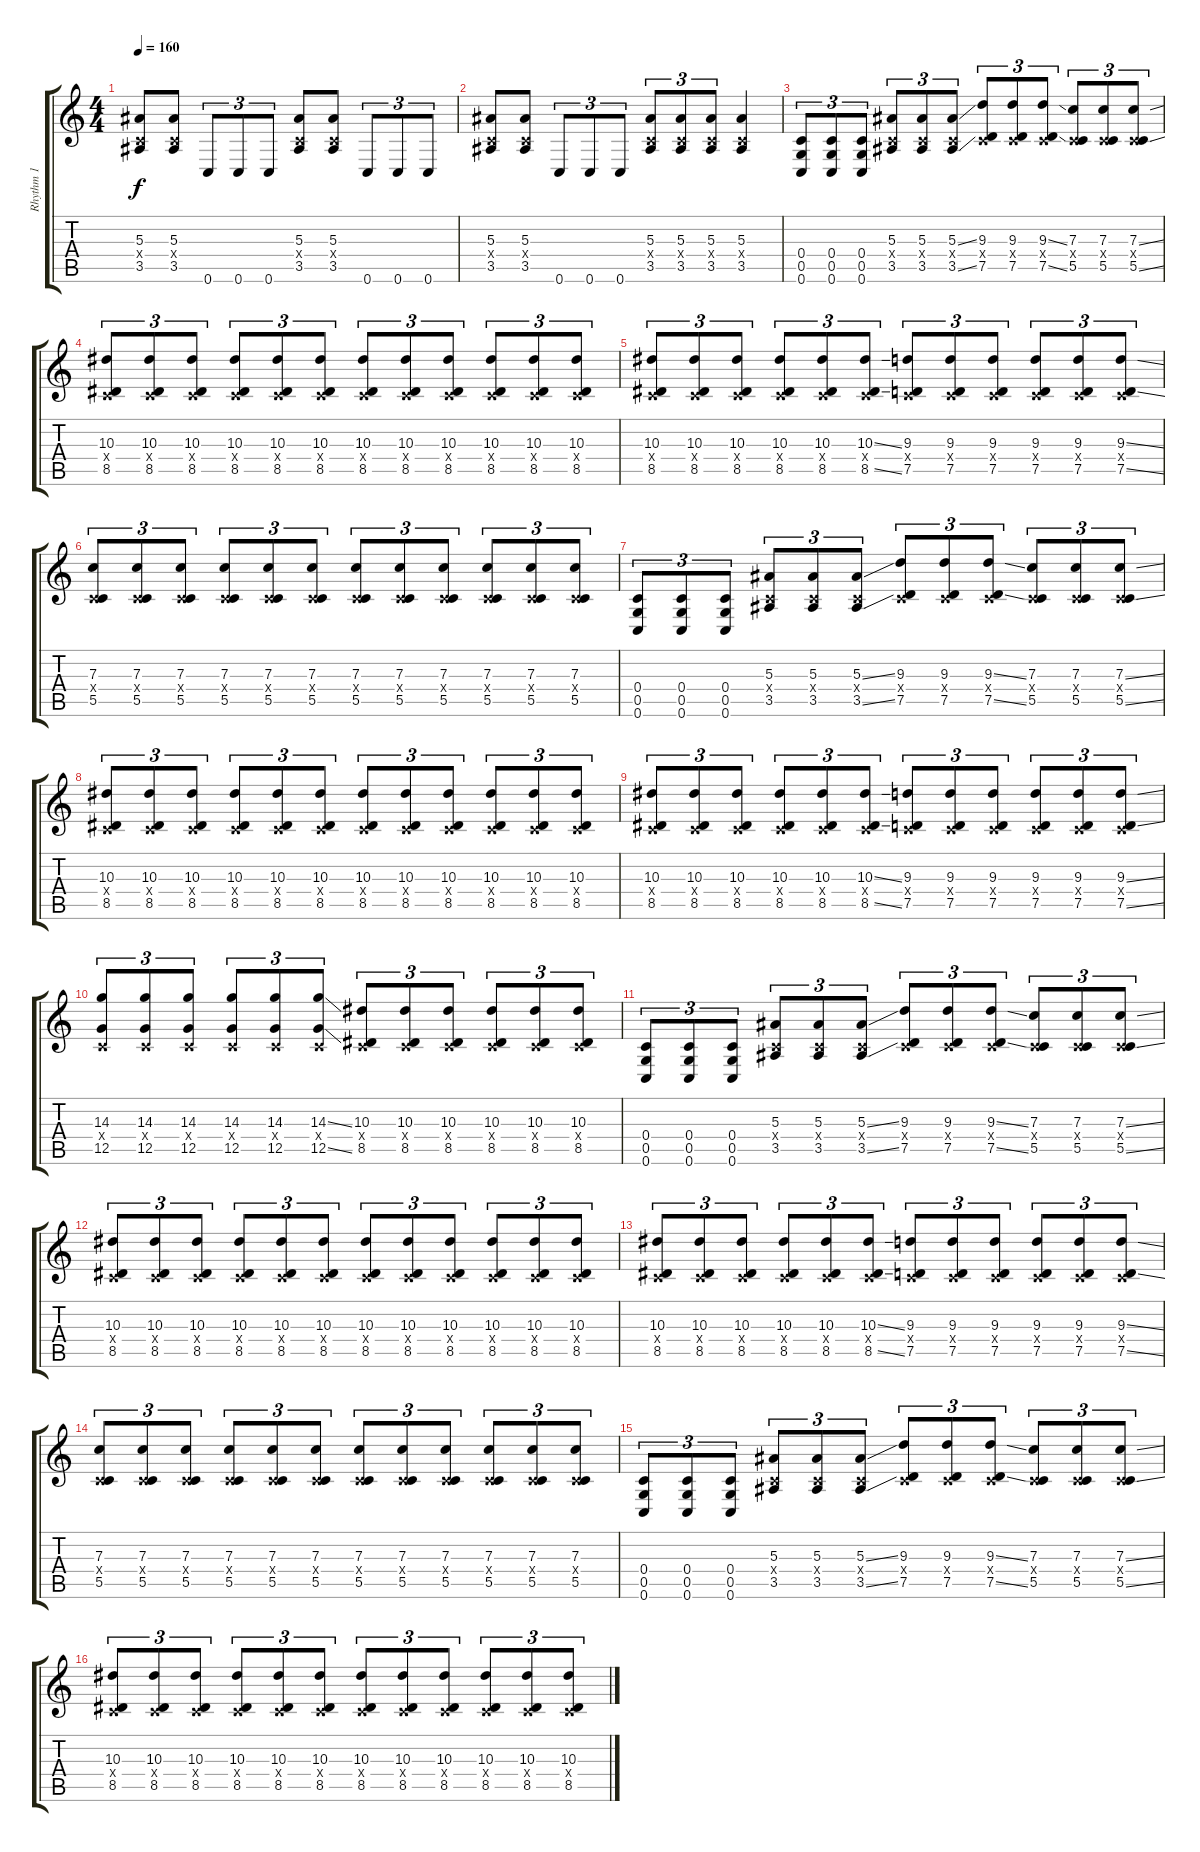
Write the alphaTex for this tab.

\track ("Rhythm 1" "Rhythm 1") {instrument distortionguitar}
\staff {score tabs}
\tuning (D4 A3 F3 C3 G2 C2) {hide}
\ts (4 4)
\tempo 160
\clef g2
\ks c
(5.3 0.4{x} 3.5).8{dy f} (5.3 0.4{x} 3.5).8 0.6.8{tu (3 2)} 0.6.8{tu (3 2)} 0.6.8{tu (3 2)} (5.3 0.4{x} 3.5).8 (5.3 0.4{x} 3.5).8 0.6.8{tu (3 2)} 0.6.8{tu (3 2)} 0.6.8{tu (3 2)} |
(5.3 0.4{x} 3.5).8 (5.3 0.4{x} 3.5).8 0.6.8{tu (3 2)} 0.6.8{tu (3 2)} 0.6.8{tu (3 2)} (5.3 0.4{x} 3.5).8{tu (3 2)} (5.3 0.4{x} 3.5).8{tu (3 2)} (5.3 0.4{x} 3.5).8{tu (3 2)} (5.3 0.4{x} 3.5).4 |
(0.4 0.5 0.6).8{tu (3 2)} (0.4 0.5 0.6).8{tu (3 2)} (0.4 0.5 0.6).8{tu (3 2)} (5.3 0.4{x} 3.5).8{tu (3 2)} (5.3 0.4{x} 3.5).8{tu (3 2)} (5.3{ss} 0.4{x} 3.5{ss}).8{tu (3 2)} (9.3 0.4{x} 7.5).8{tu (3 2)} (9.3 0.4{x} 7.5).8{tu (3 2)} (9.3{ss} 0.4{x} 7.5{ss}).8{tu (3 2)} (7.3 0.4{x} 5.5).8{tu (3 2)} (7.3 0.4{x} 5.5).8{tu (3 2)} (7.3{ss} 0.4{x} 5.5{ss}).8{tu (3 2)} |
(10.3 0.4{x} 8.5).8{tu (3 2)} (10.3 0.4{x} 8.5).8{tu (3 2)} (10.3 0.4{x} 8.5).8{tu (3 2)} (10.3 0.4{x} 8.5).8{tu (3 2)} (10.3 0.4{x} 8.5).8{tu (3 2)} (10.3 0.4{x} 8.5).8{tu (3 2)} (10.3 0.4{x} 8.5).8{tu (3 2)} (10.3 0.4{x} 8.5).8{tu (3 2)} (10.3 0.4{x} 8.5).8{tu (3 2)} (10.3 0.4{x} 8.5).8{tu (3 2)} (10.3 0.4{x} 8.5).8{tu (3 2)} (10.3 0.4{x} 8.5).8{tu (3 2)} |
(10.3 0.4{x} 8.5).8{tu (3 2)} (10.3 0.4{x} 8.5).8{tu (3 2)} (10.3 0.4{x} 8.5).8{tu (3 2)} (10.3 0.4{x} 8.5).8{tu (3 2)} (10.3 0.4{x} 8.5).8{tu (3 2)} (10.3{ss} 0.4{x} 8.5{ss}).8{tu (3 2)} (9.3 0.4{x} 7.5).8{tu (3 2)} (9.3 0.4{x} 7.5).8{tu (3 2)} (9.3 0.4{x} 7.5).8{tu (3 2)} (9.3 0.4{x} 7.5).8{tu (3 2)} (9.3 0.4{x} 7.5).8{tu (3 2)} (9.3{ss} 0.4{x} 7.5{ss}).8{tu (3 2)} |
(7.3 0.4{x} 5.5).8{tu (3 2)} (7.3 0.4{x} 5.5).8{tu (3 2)} (7.3 0.4{x} 5.5).8{tu (3 2)} (7.3 0.4{x} 5.5).8{tu (3 2)} (7.3 0.4{x} 5.5).8{tu (3 2)} (7.3 0.4{x} 5.5).8{tu (3 2)} (7.3 0.4{x} 5.5).8{tu (3 2)} (7.3 0.4{x} 5.5).8{tu (3 2)} (7.3 0.4{x} 5.5).8{tu (3 2)} (7.3 0.4{x} 5.5).8{tu (3 2)} (7.3 0.4{x} 5.5).8{tu (3 2)} (7.3 0.4{x} 5.5).8{tu (3 2)} |
(0.4 0.5 0.6).8{tu (3 2)} (0.4 0.5 0.6).8{tu (3 2)} (0.4 0.5 0.6).8{tu (3 2)} (5.3 0.4{x} 3.5).8{tu (3 2)} (5.3 0.4{x} 3.5).8{tu (3 2)} (5.3{ss} 0.4{x} 3.5{ss}).8{tu (3 2)} (9.3 0.4{x} 7.5).8{tu (3 2)} (9.3 0.4{x} 7.5).8{tu (3 2)} (9.3{ss} 0.4{x} 7.5{ss}).8{tu (3 2)} (7.3 0.4{x} 5.5).8{tu (3 2)} (7.3 0.4{x} 5.5).8{tu (3 2)} (7.3{ss} 0.4{x} 5.5{ss}).8{tu (3 2)} |
(10.3 0.4{x} 8.5).8{tu (3 2)} (10.3 0.4{x} 8.5).8{tu (3 2)} (10.3 0.4{x} 8.5).8{tu (3 2)} (10.3 0.4{x} 8.5).8{tu (3 2)} (10.3 0.4{x} 8.5).8{tu (3 2)} (10.3 0.4{x} 8.5).8{tu (3 2)} (10.3 0.4{x} 8.5).8{tu (3 2)} (10.3 0.4{x} 8.5).8{tu (3 2)} (10.3 0.4{x} 8.5).8{tu (3 2)} (10.3 0.4{x} 8.5).8{tu (3 2)} (10.3 0.4{x} 8.5).8{tu (3 2)} (10.3 0.4{x} 8.5).8{tu (3 2)} |
(10.3 0.4{x} 8.5).8{tu (3 2)} (10.3 0.4{x} 8.5).8{tu (3 2)} (10.3 0.4{x} 8.5).8{tu (3 2)} (10.3 0.4{x} 8.5).8{tu (3 2)} (10.3 0.4{x} 8.5).8{tu (3 2)} (10.3{ss} 0.4{x} 8.5{ss}).8{tu (3 2)} (9.3 0.4{x} 7.5).8{tu (3 2)} (9.3 0.4{x} 7.5).8{tu (3 2)} (9.3 0.4{x} 7.5).8{tu (3 2)} (9.3 0.4{x} 7.5).8{tu (3 2)} (9.3 0.4{x} 7.5).8{tu (3 2)} (9.3{ss} 0.4{x} 7.5{ss}).8{tu (3 2)} |
(14.3 0.4{x} 12.5).8{tu (3 2)} (14.3 0.4{x} 12.5).8{tu (3 2)} (14.3 0.4{x} 12.5).8{tu (3 2)} (14.3 0.4{x} 12.5).8{tu (3 2)} (14.3 0.4{x} 12.5).8{tu (3 2)} (14.3{ss} 0.4{x} 12.5{ss}).8{tu (3 2)} (10.3 0.4{x} 8.5).8{tu (3 2)} (10.3 0.4{x} 8.5).8{tu (3 2)} (10.3 0.4{x} 8.5).8{tu (3 2)} (10.3 0.4{x} 8.5).8{tu (3 2)} (10.3 0.4{x} 8.5).8{tu (3 2)} (10.3 0.4{x} 8.5).8{tu (3 2)} |
(0.4 0.5 0.6).8{tu (3 2)} (0.4 0.5 0.6).8{tu (3 2)} (0.4 0.5 0.6).8{tu (3 2)} (5.3 0.4{x} 3.5).8{tu (3 2)} (5.3 0.4{x} 3.5).8{tu (3 2)} (5.3{ss} 0.4{x} 3.5{ss}).8{tu (3 2)} (9.3 0.4{x} 7.5).8{tu (3 2)} (9.3 0.4{x} 7.5).8{tu (3 2)} (9.3{ss} 0.4{x} 7.5{ss}).8{tu (3 2)} (7.3 0.4{x} 5.5).8{tu (3 2)} (7.3 0.4{x} 5.5).8{tu (3 2)} (7.3{ss} 0.4{x} 5.5{ss}).8{tu (3 2)} |
(10.3 0.4{x} 8.5).8{tu (3 2)} (10.3 0.4{x} 8.5).8{tu (3 2)} (10.3 0.4{x} 8.5).8{tu (3 2)} (10.3 0.4{x} 8.5).8{tu (3 2)} (10.3 0.4{x} 8.5).8{tu (3 2)} (10.3 0.4{x} 8.5).8{tu (3 2)} (10.3 0.4{x} 8.5).8{tu (3 2)} (10.3 0.4{x} 8.5).8{tu (3 2)} (10.3 0.4{x} 8.5).8{tu (3 2)} (10.3 0.4{x} 8.5).8{tu (3 2)} (10.3 0.4{x} 8.5).8{tu (3 2)} (10.3 0.4{x} 8.5).8{tu (3 2)} |
(10.3 0.4{x} 8.5).8{tu (3 2)} (10.3 0.4{x} 8.5).8{tu (3 2)} (10.3 0.4{x} 8.5).8{tu (3 2)} (10.3 0.4{x} 8.5).8{tu (3 2)} (10.3 0.4{x} 8.5).8{tu (3 2)} (10.3{ss} 0.4{x} 8.5{ss}).8{tu (3 2)} (9.3 0.4{x} 7.5).8{tu (3 2)} (9.3 0.4{x} 7.5).8{tu (3 2)} (9.3 0.4{x} 7.5).8{tu (3 2)} (9.3 0.4{x} 7.5).8{tu (3 2)} (9.3 0.4{x} 7.5).8{tu (3 2)} (9.3{ss} 0.4{x} 7.5{ss}).8{tu (3 2)} |
(7.3 0.4{x} 5.5).8{tu (3 2)} (7.3 0.4{x} 5.5).8{tu (3 2)} (7.3 0.4{x} 5.5).8{tu (3 2)} (7.3 0.4{x} 5.5).8{tu (3 2)} (7.3 0.4{x} 5.5).8{tu (3 2)} (7.3 0.4{x} 5.5).8{tu (3 2)} (7.3 0.4{x} 5.5).8{tu (3 2)} (7.3 0.4{x} 5.5).8{tu (3 2)} (7.3 0.4{x} 5.5).8{tu (3 2)} (7.3 0.4{x} 5.5).8{tu (3 2)} (7.3 0.4{x} 5.5).8{tu (3 2)} (7.3 0.4{x} 5.5).8{tu (3 2)} |
(0.4 0.5 0.6).8{tu (3 2)} (0.4 0.5 0.6).8{tu (3 2)} (0.4 0.5 0.6).8{tu (3 2)} (5.3 0.4{x} 3.5).8{tu (3 2)} (5.3 0.4{x} 3.5).8{tu (3 2)} (5.3{ss} 0.4{x} 3.5{ss}).8{tu (3 2)} (9.3 0.4{x} 7.5).8{tu (3 2)} (9.3 0.4{x} 7.5).8{tu (3 2)} (9.3{ss} 0.4{x} 7.5{ss}).8{tu (3 2)} (7.3 0.4{x} 5.5).8{tu (3 2)} (7.3 0.4{x} 5.5).8{tu (3 2)} (7.3{ss} 0.4{x} 5.5{ss}).8{tu (3 2)} |
(10.3 0.4{x} 8.5).8{tu (3 2)} (10.3 0.4{x} 8.5).8{tu (3 2)} (10.3 0.4{x} 8.5).8{tu (3 2)} (10.3 0.4{x} 8.5).8{tu (3 2)} (10.3 0.4{x} 8.5).8{tu (3 2)} (10.3 0.4{x} 8.5).8{tu (3 2)} (10.3 0.4{x} 8.5).8{tu (3 2)} (10.3 0.4{x} 8.5).8{tu (3 2)} (10.3 0.4{x} 8.5).8{tu (3 2)} (10.3 0.4{x} 8.5).8{tu (3 2)} (10.3 0.4{x} 8.5).8{tu (3 2)} (10.3 0.4{x} 8.5).8{tu (3 2)}
